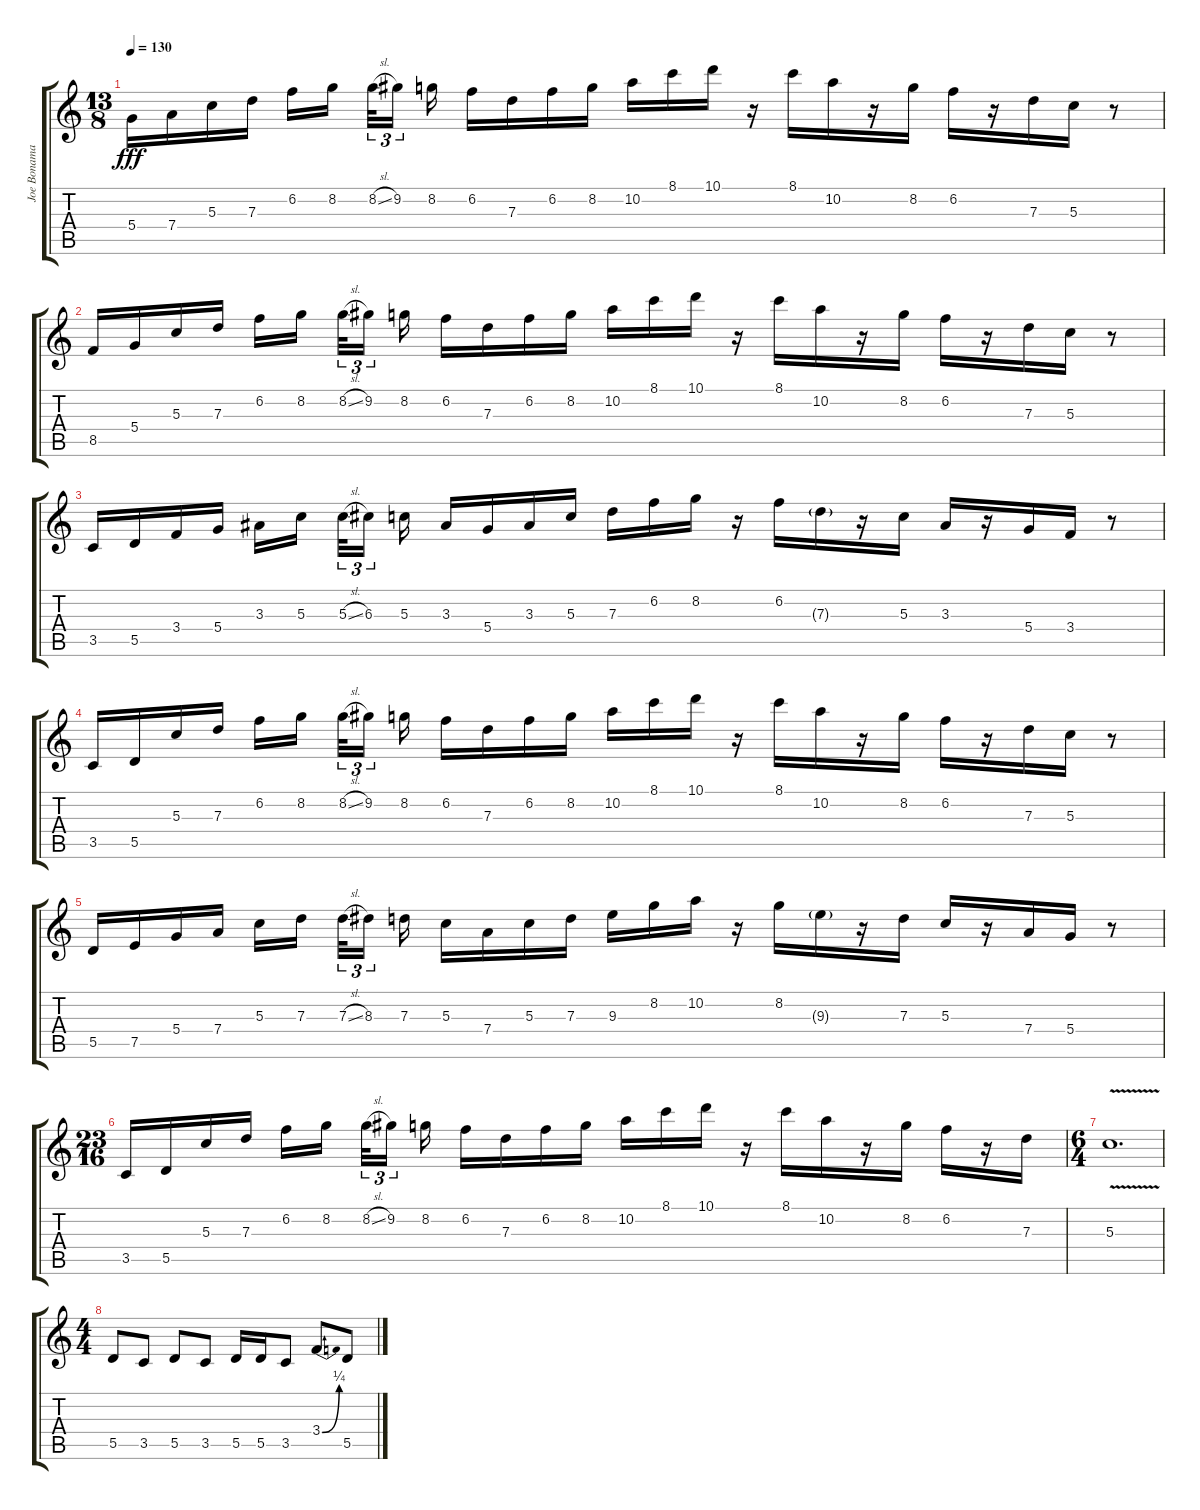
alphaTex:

\track ("Joe Bonamassa - Guitar" "Joe Bonama") {instrument overdrivenguitar}
\staff {score tabs}
\tuning (E4 B3 G3 D3 A2 D2) {hide}
\ts (13 8)
\tempo 130
\clef g2
\ks c
5.4.16{dy fff} 7.4.16 5.3.16 7.3.16 6.2.16 8.2.16 8.2{sl}.32{tu (3 2)} 9.2.16{tu (3 2) beam splitsecondary} 8.2.16 6.2.16 7.3.16 6.2.16 8.2.16 10.2.16 8.1.16 10.1.16 r.16 8.1.16 10.2.16 r.16 8.2.16 6.2.16 r.16 7.3.16 5.3.16 r.8 |
8.5.16 5.4.16 5.3.16 7.3.16 6.2.16 8.2.16 8.2{sl}.32{tu (3 2)} 9.2.16{tu (3 2) beam splitsecondary} 8.2.16 6.2.16 7.3.16 6.2.16 8.2.16 10.2.16 8.1.16 10.1.16 r.16 8.1.16 10.2.16 r.16 8.2.16 6.2.16 r.16 7.3.16 5.3.16 r.8 |
3.5.16 5.5.16 3.4.16 5.4.16 3.3.16 5.3.16 5.3{sl}.32{tu (3 2)} 6.3.16{tu (3 2) beam splitsecondary} 5.3.16 3.3.16 5.4.16 3.3.16 5.3.16 7.3.16 6.2.16 8.2.16 r.16 6.2.16 7.3{g}.16 r.16 5.3.16 3.3.16 r.16 5.4.16 3.4.16 r.8 |
3.5.16 5.5.16 5.3.16 7.3.16 6.2.16 8.2.16 8.2{sl}.32{tu (3 2)} 9.2.16{tu (3 2) beam splitsecondary} 8.2.16 6.2.16 7.3.16 6.2.16 8.2.16 10.2.16 8.1.16 10.1.16 r.16 8.1.16 10.2.16 r.16 8.2.16 6.2.16 r.16 7.3.16 5.3.16 r.8 |
5.5.16 7.5.16 5.4.16 7.4.16 5.3.16 7.3.16 7.3{sl}.32{tu (3 2)} 8.3.16{tu (3 2) beam splitsecondary} 7.3.16 5.3.16 7.4.16 5.3.16 7.3.16 9.3.16 8.2.16 10.2.16 r.16 8.2.16 9.3{g}.16 r.16 7.3.16 5.3.16 r.16 7.4.16 5.4.16 r.8 |
\ts (23 16)
3.5.16 5.5.16 5.3.16 7.3.16 6.2.16 8.2.16 8.2{sl}.32{tu (3 2)} 9.2.16{tu (3 2)} 8.2.16 6.2.16 7.3.16 6.2.16 8.2.16 10.2.16 8.1.16 10.1.16 r.16 8.1.16 10.2.16 r.16 8.2.16 6.2.16 r.16 7.3.16 |
\ts (6 4)
5.3{v}.1{d} |
\ts (4 4)
5.5.8 3.5.8 5.5.8 3.5.8 5.5.16 5.5.16 3.5.8 3.4{be (bend 0 0 60 1)}.8 5.5.8
